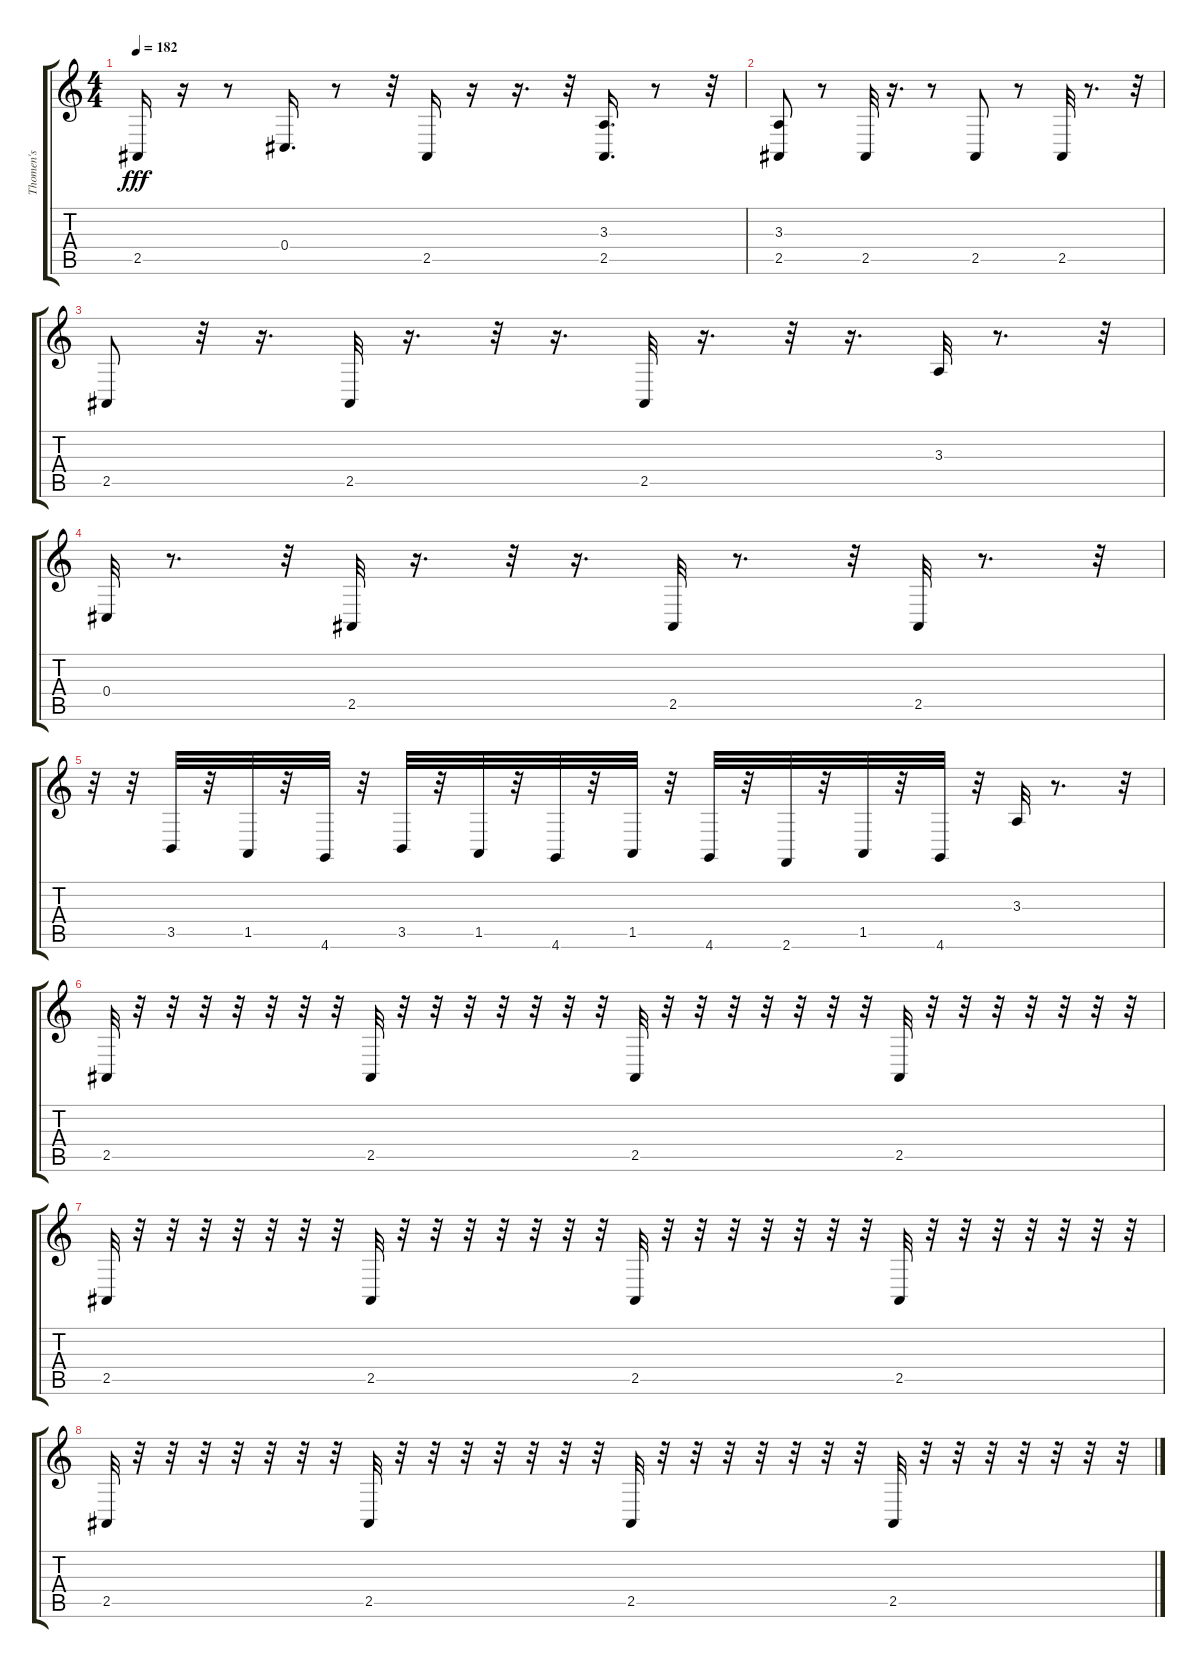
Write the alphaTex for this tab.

\track ("Thomen's " "Thomen's ") {instrument acousticgrandpiano}
\staff {score tabs}
\tuning (Eb4 Bb3 Gb3 Db3 Ab2 Eb2) {hide}
\ts (4 4)
\tempo 182
\clef g2
\ks c
2.5.16{dy fff} r.16 r.8 0.4.16{d} r.8 r.32 2.5.16 r.16 r.16{d} r.32 (3.3 2.5).16{d} r.8 r.32 |
(3.3 2.5).8 r.8 2.5.32 r.16{d} r.8 2.5.8 r.8 2.5.32 r.8{d} r.32 |
2.5.8 r.32 r.16{d} 2.5.32 r.16{d} r.32 r.16{d} 2.5.32 r.16{d} r.32 r.16{d} 3.3.32 r.8{d} r.32 |
0.4.32 r.8{d} r.32 2.5.32 r.16{d} r.32 r.16{d} 2.5.32 r.8{d} r.32 2.5.32 r.8{d} r.32 |
r.32 r.32 3.5.32 r.32 1.5.32 r.32 4.6.32 r.32 3.5.32 r.32 1.5.32 r.32 4.6.32 r.32 1.5.32 r.32 4.6.32 r.32 2.6.32 r.32 1.5.32 r.32 4.6.32 r.32 3.3.32 r.8{d} r.32 |
2.5.32 r.32 r.32 r.32 r.32 r.32 r.32 r.32 2.5.32 r.32 r.32 r.32 r.32 r.32 r.32 r.32 2.5.32 r.32 r.32 r.32 r.32 r.32 r.32 r.32 2.5.32 r.32 r.32 r.32 r.32 r.32 r.32 r.32 |
2.5.32 r.32 r.32 r.32 r.32 r.32 r.32 r.32 2.5.32 r.32 r.32 r.32 r.32 r.32 r.32 r.32 2.5.32 r.32 r.32 r.32 r.32 r.32 r.32 r.32 2.5.32 r.32 r.32 r.32 r.32 r.32 r.32 r.32 |
2.5.32 r.32 r.32 r.32 r.32 r.32 r.32 r.32 2.5.32 r.32 r.32 r.32 r.32 r.32 r.32 r.32 2.5.32 r.32 r.32 r.32 r.32 r.32 r.32 r.32 2.5.32 r.32 r.32 r.32 r.32 r.32 r.32 r.32
